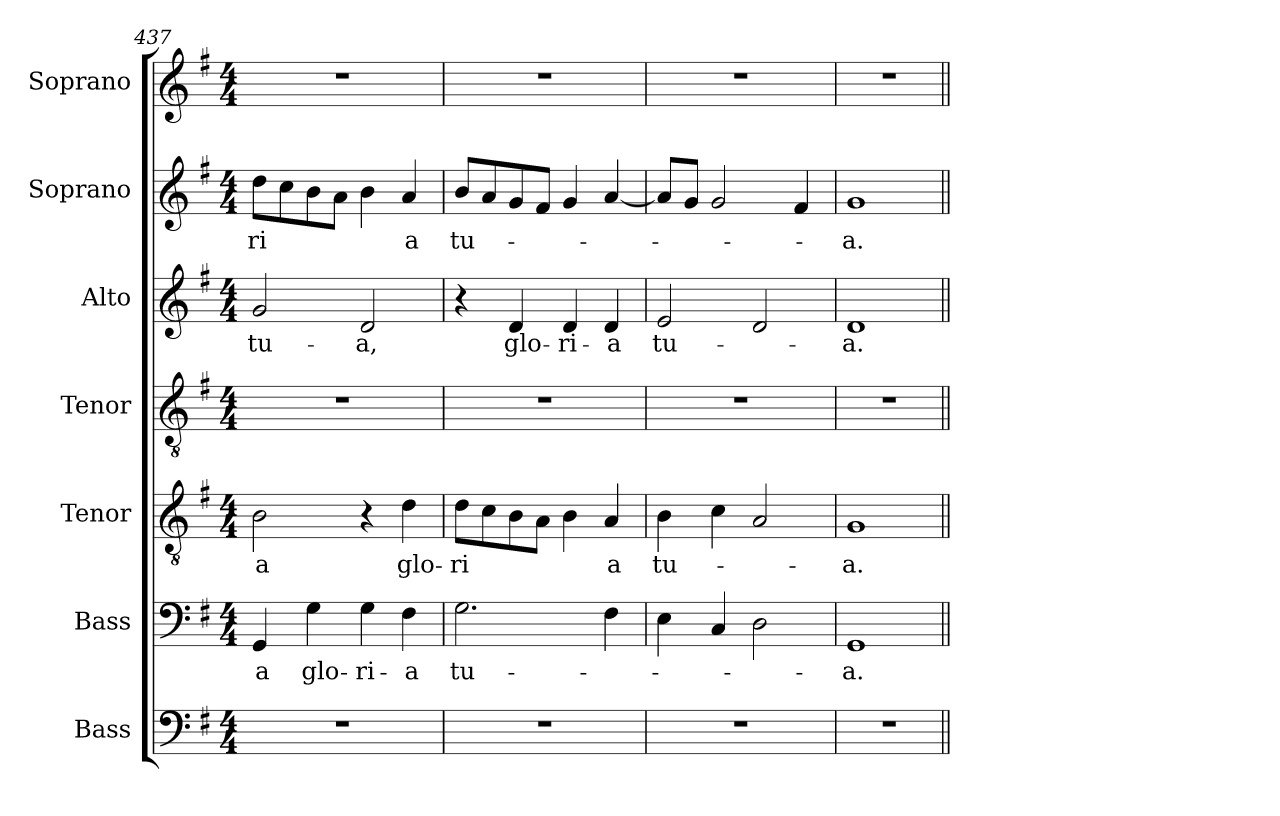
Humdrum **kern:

**kern	**kern	**text	**kern	**text	**kern	**kern	**text	**kern	**text	**kern
*part7	*part6	*part6	*part5	*part5	*part4	*part3	*part3	*part2	*part2	*part1
*staff7	*staff6	*staff6	*staff5	*staff5	*staff4	*staff3	*staff3	*staff2	*staff2	*staff1
*I"Bass	*I"Bass	*	*I"Tenor	*	*I"Tenor	*I"Alto	*	*I"Soprano	*	*I"Soprano
*I'B.	*I'B.	*	*I'T.	*	*I'T.	*I'A.	*	*I'S.	*	*I'S.
*clefF4	*clefF4	*	*clefGv2	*	*clefGv2	*clefG2	*	*clefG2	*	*clefG2
*	*	*	*ITrd7c12	*	*ITrd7c12	*	*	*	*	*
*k[f#]	*k[f#]	*	*k[f#]	*	*k[f#]	*k[f#]	*	*k[f#]	*	*k[f#]
*G:	*G:	*	*G:	*	*G:	*G:	*	*G:	*	*G:
*M4/4	*M4/4	*	*M4/4	*	*M4/4	*M4/4	*	*M4/4	*	*M4/4
=437	=437	=437	=437	=437	=437	=437	=437	=437	=437	=437
!	!	!LO:LY:b:color=#000000	!	!	!	!	!	!	!	!
!	!	!	!	!LO:LY:b:color=#000000	!	!	!	!	!	!
!	!	!	!	!	!	!	!LO:LY:b:color=#000000	!	!	!
!	!	!	!	!	!	!	!	!	!LO:LY:b:color=#000000	!
1r	4GGi/	-a	2BBi\	-a	1r	2gi/	tu-	8ddi\L	-ri	1r
.	.	.	.	.	.	.	.	8cci\	.	.
!	!	!LO:LY:b:color=#000000	!	!	!	!	!	!	!	!
.	4Gi\	glo-	.	.	.	.	.	8bi\	.	.
.	.	.	.	.	.	.	.	8ai\J	.	.
!	!	!LO:LY:b:color=#000000	!	!	!	!	!	!	!	!
!	!	!	!	!	!	!	!LO:LY:b:color=#000000	!	!	!
.	4Gi\	-ri-	4r	.	.	2di/	-a,	4bi\	.	.
!	!	!LO:LY:b:color=#000000	!	!	!	!	!	!	!	!
!	!	!	!	!LO:LY:b:color=#000000	!	!	!	!	!	!
!	!	!	!	!	!	!	!	!	!LO:LY:b:color=#000000	!
.	4F#i\	-a	4Di\	glo-	.	.	.	4ai/	a	.
=438	=438	=438	=438	=438	=438	=438	=438	=438	=438	=438
!	!	!LO:LY:b:color=#000000	!	!	!	!	!	!	!	!
!	!	!	!	!LO:LY:b:color=#000000	!	!	!	!	!	!
!	!	!	!	!	!	!	!	!	!LO:LY:b:color=#000000	!
1r	2.Gi\	tu-	8Di\L	-ri	1r	4r	.	8bi/L	tu-	1r
.	.	.	8Ci\	.	.	.	.	8ai/	.	.
!	!	!	!	!	!	!	!LO:LY:b:color=#000000	!	!	!
.	.	.	8BBi\	.	.	4di/	glo-	8gi/	.	.
.	.	.	8AAi\J	.	.	.	.	8f#i/J	.	.
!	!	!	!	!	!	!	!LO:LY:b:color=#000000	!	!	!
.	.	.	4BBi\	.	.	4di/	-ri-	4gi/	.	.
!	!	!	!	!LO:LY:b:color=#000000	!	!	!	!	!	!
!	!	!	!	!	!	!	!LO:LY:b:color=#000000	!	!	!
.	4F#i\	.	4AAi/	a	.	4di/	-a	[4ai/	.	.
=439	=439	=439	=439	=439	=439	=439	=439	=439	=439	=439
!	!	!	!	!LO:LY:b:color=#000000	!	!	!	!	!	!
!	!	!	!	!	!	!	!LO:LY:b:color=#000000	!	!	!
1r	4Ei\	.	4BBi\	tu-	1r	2ei/	tu-	8ai/L]	.	1r
.	.	.	.	.	.	.	.	8gi/J	.	.
.	4Ci/	.	4Ci\	.	.	.	.	2gi/	.	.
.	2Di\	.	2AAi/	.	.	2di/	.	.	.	.
.	.	.	.	.	.	.	.	4f#i/	.	.
=440	=440	=440	=440	=440	=440	=440	=440	=440	=440	=440
!	!	!LO:LY:b:color=#000000	!	!	!	!	!	!	!	!
!	!	!	!	!LO:LY:b:color=#000000	!	!	!	!	!	!
!	!	!	!	!	!	!	!LO:LY:b:color=#000000	!	!	!
!	!	!	!	!	!	!	!	!	!LO:LY:b:color=#000000	!
1r	1GGi	-a.	1GGi	-a.	1r	1di	-a.	1gi	-a.	1r
=||	=||	=||	=||	=||	=||	=||	=||	=||	=||	=||
*-	*-	*-	*-	*-	*-	*-	*-	*-	*-	*-
